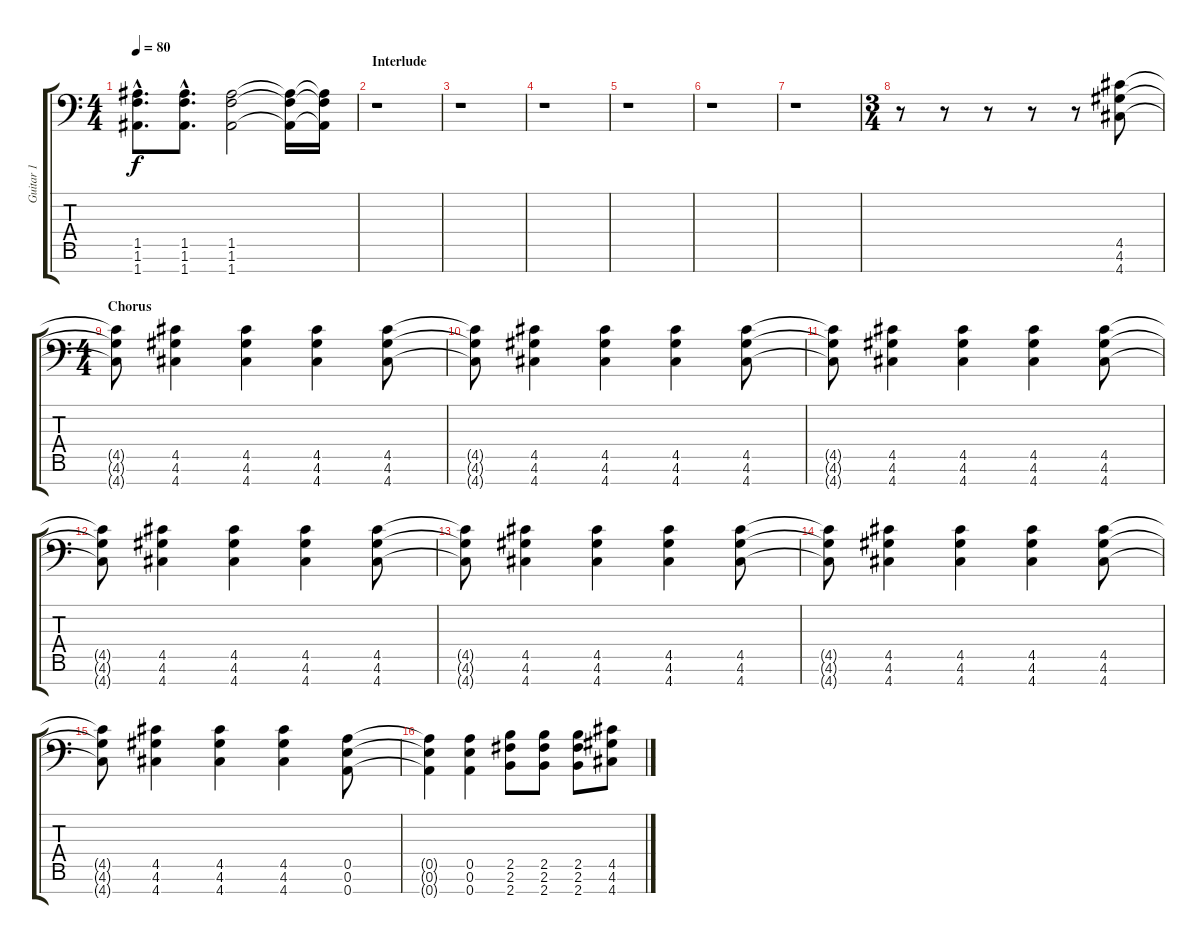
\track ("Guitar 1" "Guitar 1") {instrument overdrivenguitar}
\staff {score tabs}
\tuning (E4 B3 G3 D3 A2 E2 A1) {hide}
\ts (4 4)
\tempo 80
\clef f4
\ks c
(1.5{hac} 1.6{hac} 1.7{hac}).8{d dy f} (1.5{hac} 1.6{hac} 1.7{hac}).8{d} (1.5 1.6 1.7).2 (1.5{t} 1.6{t} 1.7{t}).16 (1.5{t} 1.6{t} 1.7{t}).16 |
\section ("" "Interlude")
r.1 |
r.1 |
r.1 |
r.1 |
r.1 |
r.1 |
\ts (3 4)
r.8 r.8 r.8 r.8 r.8 (4.5 4.6 4.7).8 |
\ts (4 4)
\section ("" "Chorus")
(4.5{t} 4.6{t} 4.7{t}).8 (4.5 4.6 4.7).4 (4.5 4.6 4.7).4 (4.5 4.6 4.7).4 (4.5 4.6 4.7).8 |
(4.5{t} 4.6{t} 4.7{t}).8 (4.5 4.6 4.7).4 (4.5 4.6 4.7).4 (4.5 4.6 4.7).4 (4.5 4.6 4.7).8 |
(4.5{t} 4.6{t} 4.7{t}).8 (4.5 4.6 4.7).4 (4.5 4.6 4.7).4 (4.5 4.6 4.7).4 (4.5 4.6 4.7).8 |
(4.5{t} 4.6{t} 4.7{t}).8 (4.5 4.6 4.7).4 (4.5 4.6 4.7).4 (4.5 4.6 4.7).4 (4.5 4.6 4.7).8 |
(4.5{t} 4.6{t} 4.7{t}).8 (4.5 4.6 4.7).4 (4.5 4.6 4.7).4 (4.5 4.6 4.7).4 (4.5 4.6 4.7).8 |
(4.5{t} 4.6{t} 4.7{t}).8 (4.5 4.6 4.7).4 (4.5 4.6 4.7).4 (4.5 4.6 4.7).4 (4.5 4.6 4.7).8 |
(4.5{t} 4.6{t} 4.7{t}).8 (4.5 4.6 4.7).4 (4.5 4.6 4.7).4 (4.5 4.6 4.7).4 (0.5 0.6 0.7).8 |
(0.5{t} 0.6{t} 0.7{t}).4 (0.5 0.6 0.7).4 (2.5 2.6 2.7).8 (2.5 2.6 2.7).8 (2.5 2.6 2.7).8 (4.5 4.6 4.7).8
